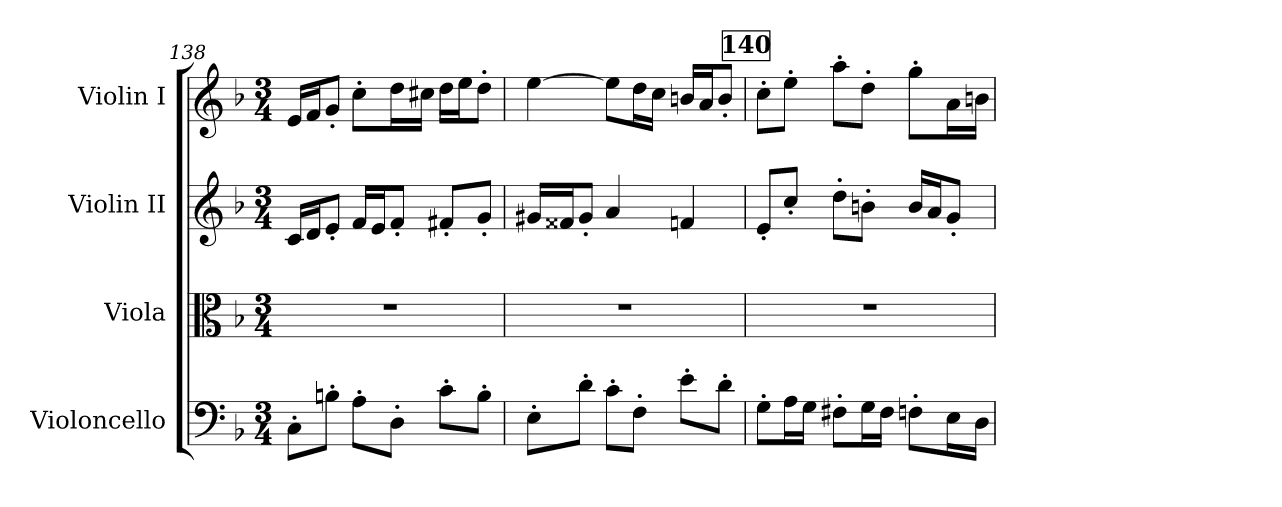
**kern	**kern	**kern	**kern
*part4	*part3	*part2	*part1
*staff4	*staff3	*staff2	*staff1
*I"Violoncello	*I"Viola	*I"Violin II	*I"Violin I
*I'Vc	*I'Vla	*I'Vln	*I'Vln
*clefF4	*clefC3	*clefG2	*clefG2
*k[b-]	*k[b-]	*k[b-]	*k[b-]
*M3/4	*M3/4	*M3/4	*M3/4
=138	=138	=138	=138
8C'\L	2.r	16c/LL	16e/LL
.	.	16d/J	16f/J
8Bn'\J	.	8e'/J	8g'/J
8A'\L	.	16f/LL	8cc'\L
.	.	16e/J	.
8D'\J	.	8f'/J	16dd\L
.	.	.	16cc#X\JJ
8c'\L	.	8f#X'/L	16dd\LL
.	.	.	16ee\J
8B'\J	.	8g'/J	8dd'\J
!!LO:PB:g=z
=139	=139	=139	=139
8E'\L	2.r	16g#X/LL	[4ee\
.	.	16f##X/J	.
8d'\J	.	8g#'/J	.
8c'\L	.	4a/	8ee\L]
8F'\J	.	.	16dd\L
.	.	.	16cc\JJ
8e'\L	.	4fn/	16bn/LL
.	.	.	16a/J
8d'\J	.	.	8b'/J
!!LO:REH:place=s1:a:B:fs=14:t=140
=140	=140	=140	=140
8G'\L	2.r	8e'/L	8cc'\L
16A\L	.	8cc'/J	8ee'\J
16G\JJ	.	.	.
8F#X'\L	.	8dd'\L	8aa'\L
16G\L	.	8bn'\J	8dd'\J
16F#\JJ	.	.	.
8Fn'\L	.	16b/LL	8gg'\L
.	.	16a/J	.
16E\L	.	8g'/J	16a\L
16D\JJ	.	.	16bn\JJ
=	=	=	=
*-	*-	*-	*-
